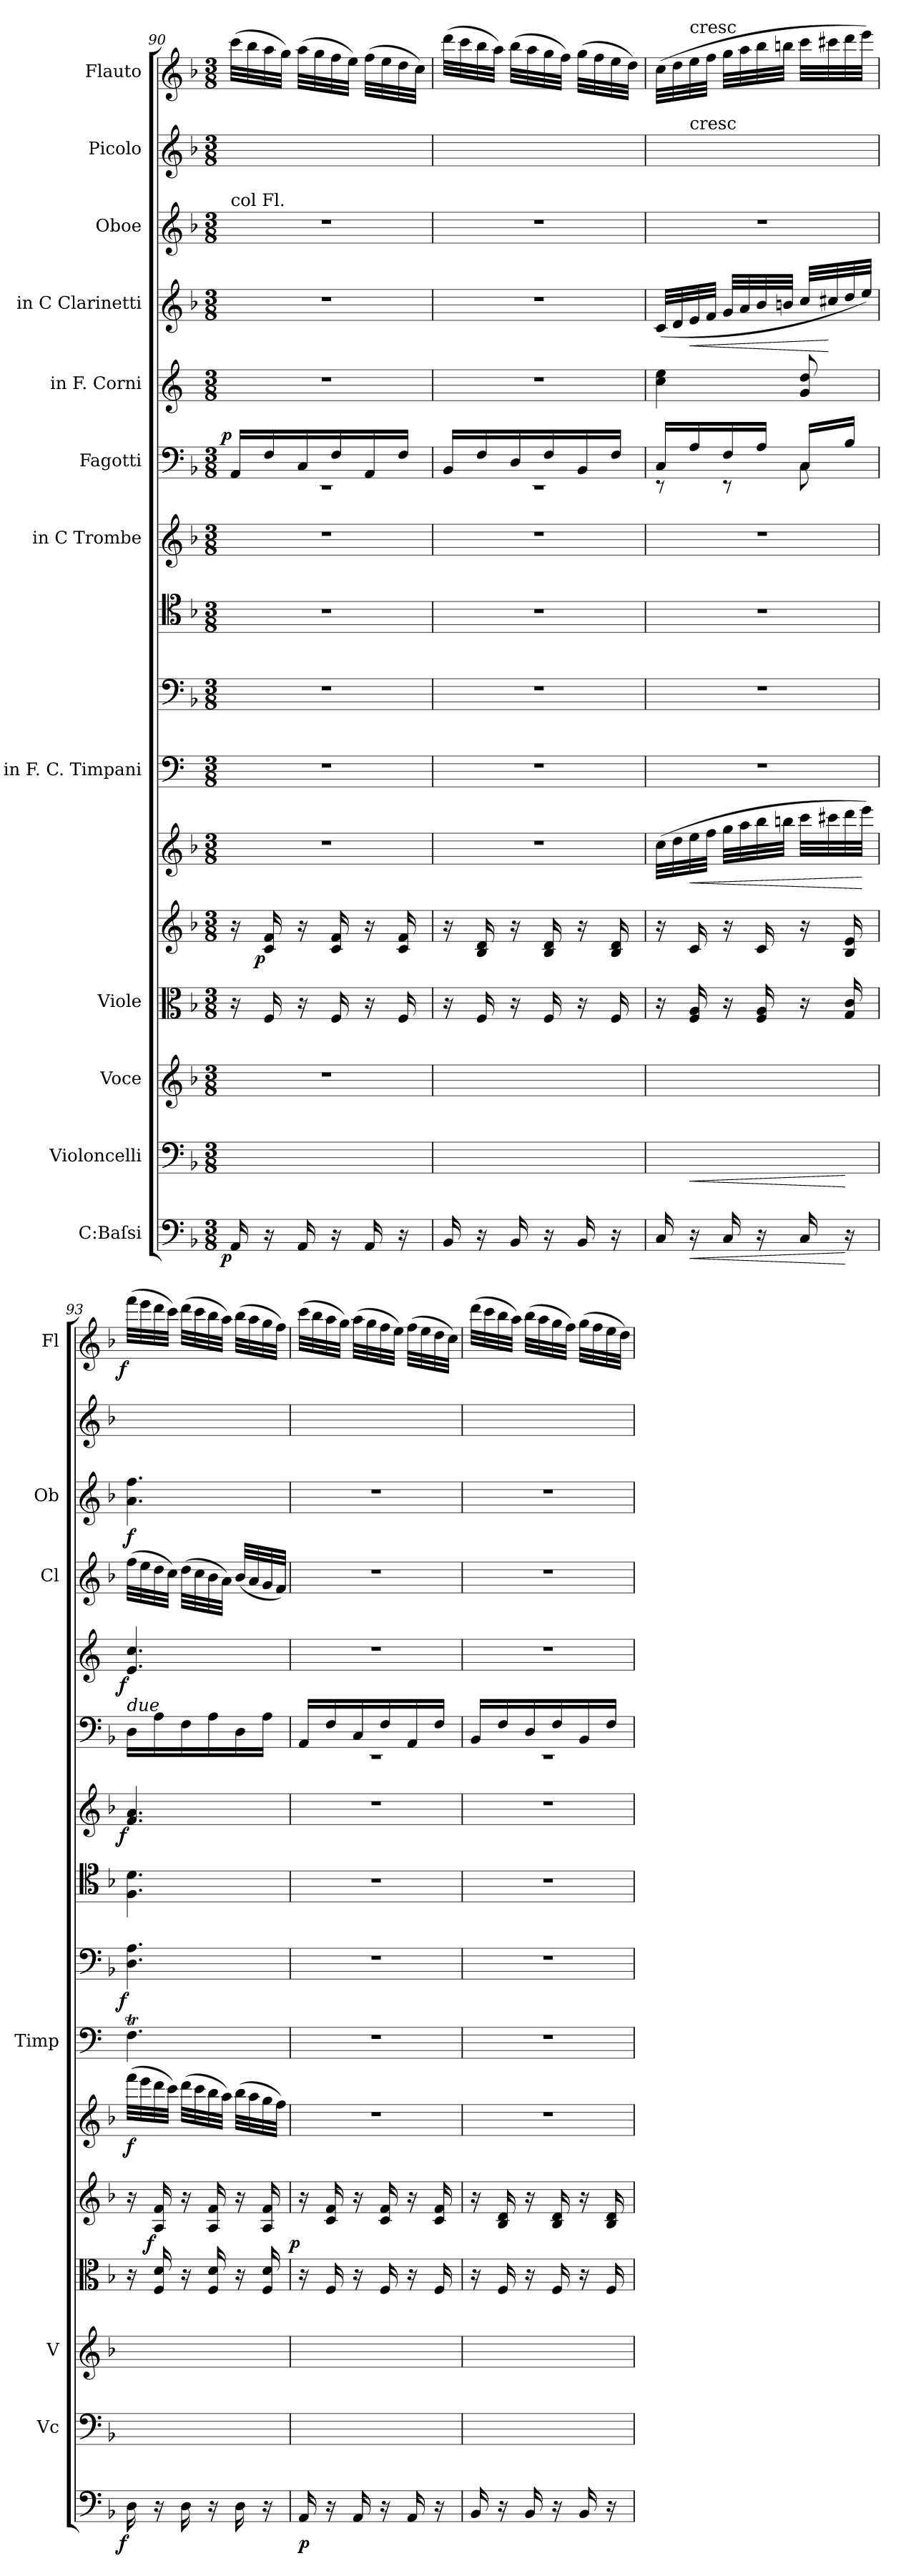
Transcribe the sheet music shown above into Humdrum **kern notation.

**kern	**dynam	**kern	**dynam	**kern	**kern	**kern	**dynam	**kern	**dynam	**kern	**kern	**dynam	**kern	**kern	**dynam	**kern	**dynam	**kern	**dynam	**kern	**dynam	**kern	**dynam	**kern	**kern	**dynam
*part16	*part16	*part15	*part15	*part14	*part13	*part12	*part12	*part11	*part11	*part10	*part9	*part9	*part8	*part7	*part7	*part6	*part6	*part5	*part5	*part4	*part4	*part3	*part3	*part2	*part1	*part1
*staff16	*staff16	*staff15	*staff15	*staff14	*staff13	*staff12	*staff12	*staff11	*staff11	*staff10	*staff9	*staff9	*staff8	*staff7	*staff7	*staff6	*staff6	*staff5	*staff5	*staff4	*staff4	*staff3	*staff3	*staff2	*staff1	*staff1
*I"C:Baſsi	*	*I"Violoncelli	*	*I"Voce	*I"Viole	*	*	*	*	*I" in F. C. Timpani	*	*	*	*I"in C Trombe	*	*I"Fagotti	*	*I"in F. Corni	*	*I"in C Clarinetti	*	*I"Oboe	*	*I"Picolo	*I"Flauto	*
*	*	*I'Vc	*	*I'V	*	*	*	*	*	*I'Timp	*	*	*	*	*	*	*	*	*	*I'Cl	*	*I'Ob	*	*	*I'Fl	*
*clefF4	*	*clefF4	*	*clefG2	*clefC3	*clefG2	*	*clefG2	*	*clefF4	*clefF4	*	*clefC4	*clefG2	*	*clefF4	*	*clefG2	*	*clefG2	*	*clefG2	*	*clefG2	*clefG2	*
*	*	*	*	*	*	*	*	*	*	*	*	*	*	*	*	*	*	*ITrd4c7	*	*	*	*	*	*ITrd-7c-12	*	*
*k[b-]	*	*k[b-]	*	*k[b-]	*k[b-]	*k[b-]	*	*k[b-]	*	*k[]	*k[b-]	*	*k[b-]	*k[b-]	*	*k[b-]	*	*k[b-]	*	*k[b-]	*	*k[b-]	*	*k[b-]	*k[b-]	*
*M3/8	*	*M3/8	*	*M3/8	*M3/8	*M3/8	*	*M3/8	*	*M3/8	*M3/8	*	*M3/8	*M3/8	*	*M3/8	*	*M3/8	*	*M3/8	*	*M3/8	*	*M3/8	*M3/8	*
=90	=90	=90	=90	=90	=90	=90	=90	=90	=90	=90	=90	=90	=90	=90	=90	=90	=90	=90	=90	=90	=90	=90	=90	=90	=90	=90
*	*	*	*	*	*	*	*	*	*	*	*	*	*	*	*	*^	*	*	*	*	*	*	*	*	*	*
!	!	!	!	!	!	!	!	!	!	!	!	!	!	!	!	!	!	!	!	!	!	!	!	!	!LO:TX:b:t=col Fl.	!	!
!	!LO:DY:rj	!	!	!	!	!	!	!	!	!	!	!	!	!	!	!	!	!LO:DY:a:rj	!	!	!	!	!	!	!	!	!
16AA/	p	16AA/yy	.	4.r	16r	16r	.	4.r	.	4.r	4.r	.	4.r	4.r	.	16AA/LL	4.rEE	p	4.r	.	4.r	.	4.r	.	(32ccc\LLLyy	(32ccc\LLL	.
.	.	.	.	.	.	.	.	.	.	.	.	.	.	.	.	.	.	.	.	.	.	.	.	.	32bb-\yy	32bb-\	.
!	!	!	!	!	!	!	!LO:DY:rj	!	!	!	!	!	!	!	!	!	!	!	!	!	!	!	!	!	!	!	!
16r	.	16ryy	.	.	16F/	16c/ 16f/	p	.	.	.	.	.	.	.	.	16F/	.	.	.	.	.	.	.	.	32aa\yy	32aa\	.
.	.	.	.	.	.	.	.	.	.	.	.	.	.	.	.	.	.	.	.	.	.	.	.	.	32gg\JJJyy)	32gg\JJJ)	.
16AA/	.	16AA/yy	.	.	16r	16r	.	.	.	.	.	.	.	.	.	16C/	.	.	.	.	.	.	.	.	(32aa\LLLyy	(32aa\LLL	.
.	.	.	.	.	.	.	.	.	.	.	.	.	.	.	.	.	.	.	.	.	.	.	.	.	32gg\yy	32gg\	.
16r	.	16ryy	.	.	16F/	16c/ 16f/	.	.	.	.	.	.	.	.	.	16F/	.	.	.	.	.	.	.	.	32ff\yy	32ff\	.
.	.	.	.	.	.	.	.	.	.	.	.	.	.	.	.	.	.	.	.	.	.	.	.	.	32ee\JJJyy)	32ee\JJJ)	.
16AA/	.	16AA/yy	.	.	16r	16r	.	.	.	.	.	.	.	.	.	16AA/	.	.	.	.	.	.	.	.	(32ff\LLLyy	(32ff\LLL	.
.	.	.	.	.	.	.	.	.	.	.	.	.	.	.	.	.	.	.	.	.	.	.	.	.	32ee\yy	32ee\	.
16r	.	16ryy	.	.	16F/	16c/ 16f/	.	.	.	.	.	.	.	.	.	16F/JJ	.	.	.	.	.	.	.	.	32dd\yy	32dd\	.
.	.	.	.	.	.	.	.	.	.	.	.	.	.	.	.	.	.	.	.	.	.	.	.	.	32cc\JJJyy)	32cc\JJJ)	.
=91	=91	=91	=91	=91	=91	=91	=91	=91	=91	=91	=91	=91	=91	=91	=91	=91	=91	=91	=91	=91	=91	=91	=91	=91	=91	=91	=91
16BB-/	.	16BB-/yy	.	4.ryy	16r	16r	.	4.r	.	4.r	4.r	.	4.r	4.r	.	16BB-/LL	4.rEE	.	4.r	.	4.r	.	4.r	.	(32ddd\LLLyy	(32ddd\LLL	.
.	.	.	.	.	.	.	.	.	.	.	.	.	.	.	.	.	.	.	.	.	.	.	.	.	32ccc\yy	32ccc\	.
16r	.	16ryy	.	.	16F/	16B-/ 16d/	.	.	.	.	.	.	.	.	.	16F/	.	.	.	.	.	.	.	.	32bb-\yy	32bb-\	.
.	.	.	.	.	.	.	.	.	.	.	.	.	.	.	.	.	.	.	.	.	.	.	.	.	32aa\JJJyy)	32aa\JJJ)	.
16BB-/	.	16BB-/yy	.	.	16r	16r	.	.	.	.	.	.	.	.	.	16D/	.	.	.	.	.	.	.	.	(32bb-\LLLyy	(32bb-\LLL	.
.	.	.	.	.	.	.	.	.	.	.	.	.	.	.	.	.	.	.	.	.	.	.	.	.	32aa\yy	32aa\	.
16r	.	16ryy	.	.	16F/	16B-/ 16d/	.	.	.	.	.	.	.	.	.	16F/	.	.	.	.	.	.	.	.	32gg\yy	32gg\	.
.	.	.	.	.	.	.	.	.	.	.	.	.	.	.	.	.	.	.	.	.	.	.	.	.	32ff\JJJyy)	32ff\JJJ)	.
16BB-/	.	16BB-/yy	.	.	16r	16r	.	.	.	.	.	.	.	.	.	16BB-/	.	.	.	.	.	.	.	.	(32gg\LLLyy	(32gg\LLL	.
.	.	.	.	.	.	.	.	.	.	.	.	.	.	.	.	.	.	.	.	.	.	.	.	.	32ff\yy	32ff\	.
16r	.	16ryy	.	.	16F/	16B-/ 16d/	.	.	.	.	.	.	.	.	.	16F/JJ	.	.	.	.	.	.	.	.	32ee\yy	32ee\	.
.	.	.	.	.	.	.	.	.	.	.	.	.	.	.	.	.	.	.	.	.	.	.	.	.	32dd\JJJyy)	32dd\JJJ)	.
=92	=92	=92	=92	=92	=92	=92	=92	=92	=92	=92	=92	=92	=92	=92	=92	=92	=92	=92	=92	=92	=92	=92	=92	=92	=92	=92	=92
16C/	.	16C/yy	.	4.ryy	16r	16r	.	(32cc\LLL	.	4.r	4.r	.	4.r	4.r	.	16C/LL	8rEE	.	4f\ 4a\	.	(>32c/LLL	.	4.r	.	(32cc\LLLyy	(32cc\LLL	.
.	.	.	.	.	.	.	.	32dd\	.	.	.	.	.	.	.	.	.	.	.	.	32d/	.	.	.	32dd\yy	32dd\	.
!	!	!	!	!	!	!	!	!	!	!	!	!	!	!	!	!	!	!	!	!	!	!	!	!	!	!LO:TX:t=cresc	!
!	!	!	!	!	!	!	!	!	!	!	!	!	!	!	!	!	!	!	!	!	!	!	!	!	!LO:TX:t=cresc	!	!
!	!LO:HP:b	!	!LO:HP:b	!	!	!	!	!	!LO:HP:b	!	!	!	!	!	!	!	!	!	!	!	!	!LO:HP:b	!	!	!	!	!
16r	<	16ryy	<	.	16F/ 16A/	16c/	.	32ee\	<	.	.	.	.	.	.	16A/	.	.	.	.	32e/	<	.	.	32ee\yy	32ee\	.
.	.	.	.	.	.	.	.	32ff\JJJ	.	.	.	.	.	.	.	.	.	.	.	.	32f/JJJ	.	.	.	32ff\JJJyy	32ff\JJJ	.
16C/	.	16C/yy	.	.	16r	16r	.	32gg\LLL	.	.	.	.	.	.	.	16F/	8rEE	.	.	.	32g/LLL	.	.	.	32gg\LLLyy	32gg\LLL	.
.	.	.	.	.	.	.	.	32aa\	.	.	.	.	.	.	.	.	.	.	.	.	32a/	.	.	.	32aa\yy	32aa\	.
16r	.	16ryy	.	.	16F/ 16A/	16c/	.	32bb-\	.	.	.	.	.	.	.	16A/JJ	.	.	.	.	32b-/	.	.	.	32bb-\yy	32bb-\	.
.	.	.	.	.	.	.	.	32bbn\JJJ	.	.	.	.	.	.	.	.	.	.	.	.	32bn/JJJ	.	.	.	32bbn\JJJyy	32bbn\JJJ	.
16C/	.	16C/yy	.	.	16r	16r	.	32ccc\LLL	.	.	.	.	.	.	.	16C/LL	8C\	.	8c/ 8g/	.	32cc/LLL	.	.	.	32ccc\LLLyy	32ccc\LLL	.
.	.	.	.	.	.	.	.	32ccc#X\	.	.	.	.	.	.	.	.	.	.	.	.	32cc#X/	[	.	.	32ccc#X\yy	32ccc#X\	.
16r	[	16ryy	[	.	16G/ 16c/	16B-/ 16e/	.	32ddd\	.	.	.	.	.	.	.	16B-/JJ	.	.	.	.	32dd/	.	.	.	32ddd\yy	32ddd\	.
.	.	.	.	.	.	.	.	32eee\JJJ)	[	.	.	.	.	.	.	.	.	.	.	.	32ee/JJJ)	.	.	.	32eee\JJJyy)	32eee\JJJ)	.
*	*	*	*	*	*	*	*	*	*	*	*	*	*	*	*	*v	*v	*	*	*	*	*	*	*	*	*	*
=93	=93	=93	=93	=93	=93	=93	=93	=93	=93	=93	=93	=93	=93	=93	=93	=93	=93	=93	=93	=93	=93	=93	=93	=93	=93	=93
!	!	!	!	!	!	!	!	!	!	!	!	!	!	!	!	!LO:TX:a:i:t=due	!	!	!	!	!	!	!	!	!	!
!	!LO:DY:rj	!	!	!	!	!	!	!	!	!	!	!LO:DY:rj	!	!	!LO:DY:rj	!	!	!	!LO:DY:rj	!	!	!	!	!	!	!LO:DY:rj
16D\	f	16D\yy	.	4.ryy	16r	16r	.	(32fff\LLL	f	4.FT\	4.D\ 4.A\	f	4.F\ 4.d\	4.f/ 4.a/	f	16D\LL	.	4.A/ 4.f/	f	(32ff\LLL	.	4.a\ 4.ff\	f	(32fff\LLLyy	(32fff\LLL	f
.	.	.	.	.	.	.	.	32eee\	.	.	.	.	.	.	.	.	.	.	.	32ee\	.	.	.	32eee\yy	32eee\	.
!	!	!	!	!	!	!	!LO:DY:rj	!	!	!	!	!	!	!	!	!	!	!	!	!	!	!	!	!	!	!
16r	.	16ryy	.	.	16F/ 16d/	16A/ 16f/	f	32ddd\	.	.	.	.	.	.	.	16A\	.	.	.	32dd\	.	.	.	32ddd\yy	32ddd\	.
.	.	.	.	.	.	.	.	32ccc\JJJ)	.	.	.	.	.	.	.	.	.	.	.	32cc\JJJ)	.	.	.	32ccc\JJJyy)	32ccc\JJJ)	.
16D\	.	16D\yy	.	.	16r	16r	.	(32ddd\LLL	.	.	.	.	.	.	.	16F\	.	.	.	(32dd\LLL	.	.	.	(32ddd\LLLyy	(32ddd\LLL	.
.	.	.	.	.	.	.	.	32ccc\	.	.	.	.	.	.	.	.	.	.	.	32cc\	.	.	.	32ccc\yy	32ccc\	.
16r	.	16ryy	.	.	16F/ 16d/	16A/ 16f/	.	32bb-\	.	.	.	.	.	.	.	16A\	.	.	.	32b-\	.	.	.	32bb-\yy	32bb-\	.
.	.	.	.	.	.	.	.	32aa\JJJ)	.	.	.	.	.	.	.	.	.	.	.	32a\JJJ)	.	.	.	32aa\JJJyy)	32aa\JJJ)	.
16D\	.	16D\yy	.	.	16r	16r	.	(32bb-\LLL	.	.	.	.	.	.	.	16D\	.	.	.	(>32b-/LLL	.	.	.	(32bb-\LLLyy	(32bb-\LLL	.
.	.	.	.	.	.	.	.	32aa\	.	.	.	.	.	.	.	.	.	.	.	32a/	.	.	.	32aa\yy	32aa\	.
16r	.	16ryy	.	.	16F/ 16d/	16A/ 16f/	.	32gg\	.	.	.	.	.	.	.	16A\JJ	.	.	.	32g/	.	.	.	32gg\yy	32gg\	.
.	.	.	.	.	.	.	.	32ff\JJJ)	.	.	.	.	.	.	.	.	.	.	.	32f/JJJ)	.	.	.	32ff\JJJyy)	32ff\JJJ)	.
=94	=94	=94	=94	=94	=94	=94	=94	=94	=94	=94	=94	=94	=94	=94	=94	=94	=94	=94	=94	=94	=94	=94	=94	=94	=94	=94
*	*	*	*	*	*	*	*	*	*	*	*	*	*	*	*	*^	*	*	*	*	*	*	*	*	*	*
!	!	!	!	!	!	!	!LO:DY:rj	!	!	!	!	!	!	!	!	!	!	!	!	!	!	!	!	!	!	!	!
16AA/	p	16AA/yy	.	4.ryy	16r	16r	p	4.r	.	4.r	4.r	.	4.r	4.r	.	16AA/LL	4.rEE	.	4.r	.	4.r	.	4.r	.	(32ccc\LLLyy	(32ccc\LLL	.
.	.	.	.	.	.	.	.	.	.	.	.	.	.	.	.	.	.	.	.	.	.	.	.	.	32bb-\yy	32bb-\	.
16r	.	16ryy	.	.	16F/	16c/ 16f/	.	.	.	.	.	.	.	.	.	16F/	.	.	.	.	.	.	.	.	32aa\yy	32aa\	.
.	.	.	.	.	.	.	.	.	.	.	.	.	.	.	.	.	.	.	.	.	.	.	.	.	32gg\JJJyy)	32gg\JJJ)	.
16AA/	.	16AA/yy	.	.	16r	16r	.	.	.	.	.	.	.	.	.	16C/	.	.	.	.	.	.	.	.	(32aa\LLLyy	(32aa\LLL	.
.	.	.	.	.	.	.	.	.	.	.	.	.	.	.	.	.	.	.	.	.	.	.	.	.	32gg\yy	32gg\	.
16r	.	16ryy	.	.	16F/	16c/ 16f/	.	.	.	.	.	.	.	.	.	16F/	.	.	.	.	.	.	.	.	32ff\yy	32ff\	.
.	.	.	.	.	.	.	.	.	.	.	.	.	.	.	.	.	.	.	.	.	.	.	.	.	32ee\JJJyy)	32ee\JJJ)	.
16AA/	.	16AA/yy	.	.	16r	16r	.	.	.	.	.	.	.	.	.	16AA/	.	.	.	.	.	.	.	.	(32ff\LLLyy	(32ff\LLL	.
.	.	.	.	.	.	.	.	.	.	.	.	.	.	.	.	.	.	.	.	.	.	.	.	.	32ee\yy	32ee\	.
16r	.	16ryy	.	.	16F/	16c/ 16f/	.	.	.	.	.	.	.	.	.	16F/JJ	.	.	.	.	.	.	.	.	32dd\yy	32dd\	.
.	.	.	.	.	.	.	.	.	.	.	.	.	.	.	.	.	.	.	.	.	.	.	.	.	32cc\JJJyy)	32cc\JJJ)	.
=95	=95	=95	=95	=95	=95	=95	=95	=95	=95	=95	=95	=95	=95	=95	=95	=95	=95	=95	=95	=95	=95	=95	=95	=95	=95	=95	=95
16BB-/	.	16BB-/yy	.	4.ryy	16r	16r	.	4.r	.	4.r	4.r	.	4.r	4.r	.	16BB-/LL	4.rEE	.	4.r	.	4.r	.	4.r	.	(32ddd\LLLyy	(32ddd\LLL	.
.	.	.	.	.	.	.	.	.	.	.	.	.	.	.	.	.	.	.	.	.	.	.	.	.	32ccc\yy	32ccc\	.
16r	.	16ryy	.	.	16F/	16B-/ 16d/	.	.	.	.	.	.	.	.	.	16F/	.	.	.	.	.	.	.	.	32bb-\yy	32bb-\	.
.	.	.	.	.	.	.	.	.	.	.	.	.	.	.	.	.	.	.	.	.	.	.	.	.	32aa\JJJyy)	32aa\JJJ)	.
16BB-/	.	16BB-/yy	.	.	16r	16r	.	.	.	.	.	.	.	.	.	16D/	.	.	.	.	.	.	.	.	(32bb-\LLLyy	(32bb-\LLL	.
.	.	.	.	.	.	.	.	.	.	.	.	.	.	.	.	.	.	.	.	.	.	.	.	.	32aa\yy	32aa\	.
16r	.	16ryy	.	.	16F/	16B-/ 16d/	.	.	.	.	.	.	.	.	.	16F/	.	.	.	.	.	.	.	.	32gg\yy	32gg\	.
.	.	.	.	.	.	.	.	.	.	.	.	.	.	.	.	.	.	.	.	.	.	.	.	.	32ff\JJJyy)	32ff\JJJ)	.
16BB-/	.	16BB-/yy	.	.	16r	16r	.	.	.	.	.	.	.	.	.	16BB-/	.	.	.	.	.	.	.	.	(32gg\LLLyy	(32gg\LLL	.
.	.	.	.	.	.	.	.	.	.	.	.	.	.	.	.	.	.	.	.	.	.	.	.	.	32ff\yy	32ff\	.
16r	.	16ryy	.	.	16F/	16B-/ 16d/	.	.	.	.	.	.	.	.	.	16F/JJ	.	.	.	.	.	.	.	.	32ee\yy	32ee\	.
.	.	.	.	.	.	.	.	.	.	.	.	.	.	.	.	.	.	.	.	.	.	.	.	.	32dd\JJJyy)	32dd\JJJ)	.
*	*	*	*	*	*	*	*	*	*	*	*	*	*	*	*	*v	*v	*	*	*	*	*	*	*	*	*	*
=	=	=	=	=	=	=	=	=	=	=	=	=	=	=	=	=	=	=	=	=	=	=	=	=	=	=
*-	*-	*-	*-	*-	*-	*-	*-	*-	*-	*-	*-	*-	*-	*-	*-	*-	*-	*-	*-	*-	*-	*-	*-	*-	*-	*-
